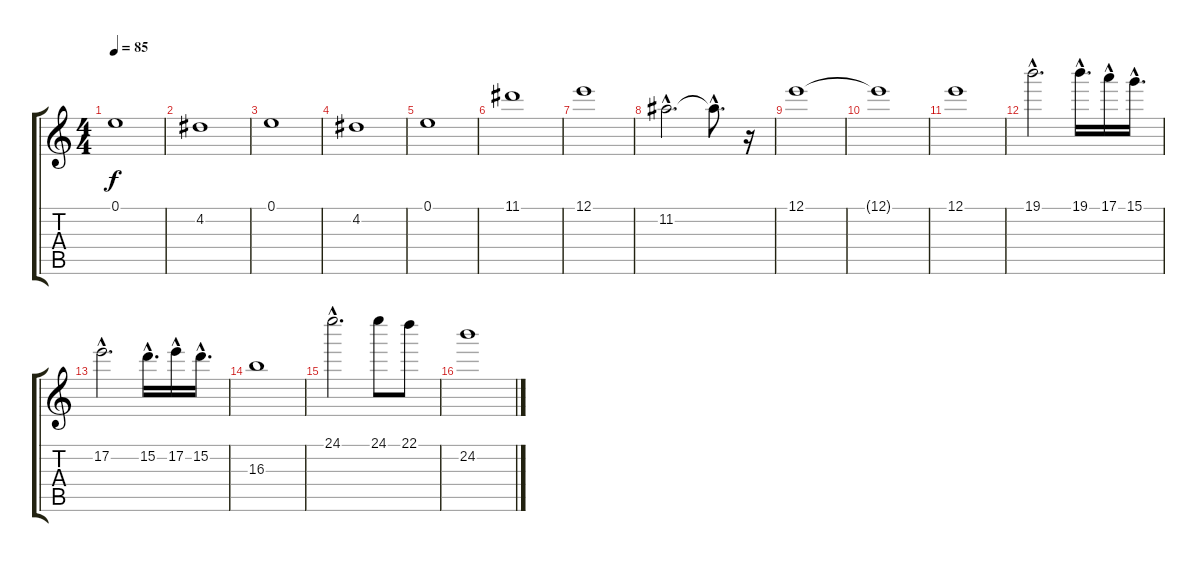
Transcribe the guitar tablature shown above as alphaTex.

\track "" {instrument distortionguitar}
\staff {score tabs}
\tuning (E4 B3 G3 D3 A2 E2) {hide}
\ts (4 4)
\tempo 85
\clef g2
\ks c
0.1.1{dy f} |
4.2.1 |
0.1.1 |
4.2.1 |
0.1.1 |
11.1.1 |
12.1.1 |
11.2{hac}.2{d} 11.2{hac t}.8{d} r.16 |
12.1.1 |
12.1{t}.1 |
12.1.1 |
19.1{hac}.2{d} 19.1{hac}.16{d} 17.1{hac}.16 15.1{hac}.16{d} |
17.2{hac}.2{d} 15.2{hac}.16{d} 17.2{hac}.16 15.2{hac}.16{d} |
16.3.1 |
24.1{hac}.2{d} 24.1.8 22.1.8 |
24.2.1
